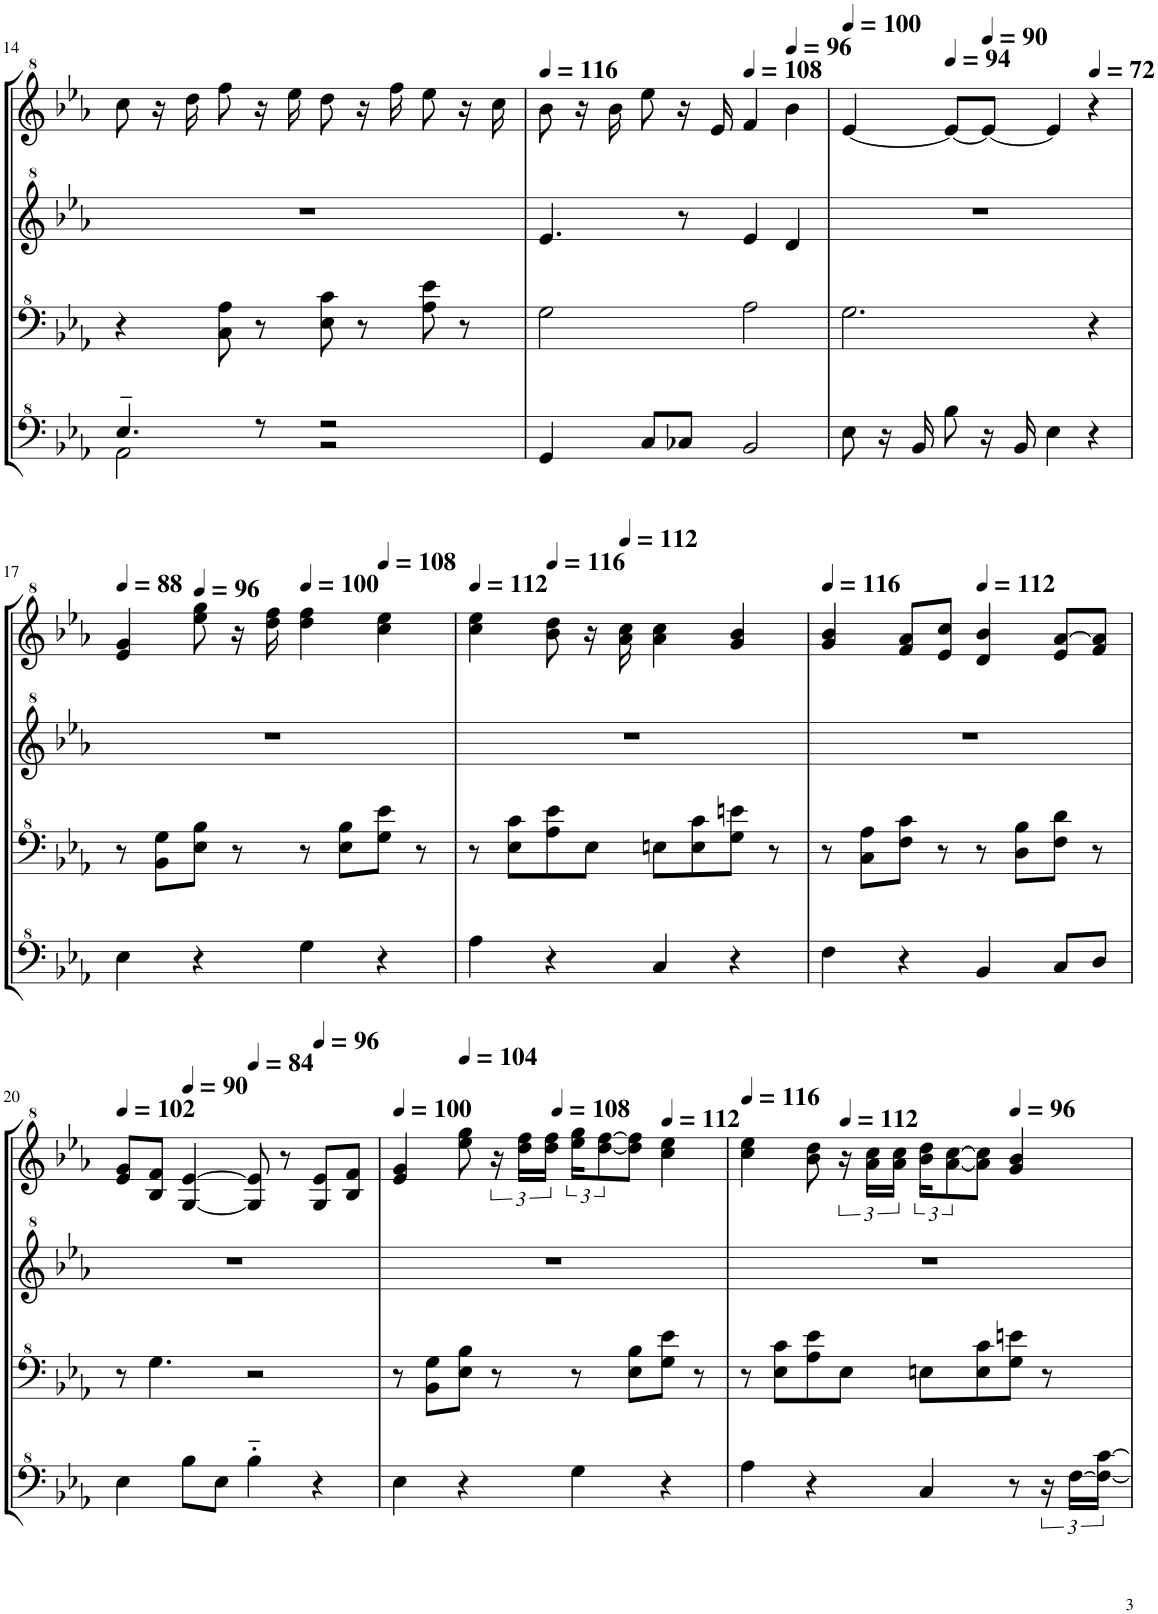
**kern	**kern	**kern	**kern
*part1	*part1	*part1	*part1
*staff4	*staff3	*staff2	*staff1
*I"Model III	*	*	*
!!LO:PB:g=z
*clefF^4	*clefF^4	*clefG^2	*clefG^2
*k[b-e-a-]	*k[b-e-a-]	*k[b-e-a-]	*k[b-e-a-]
*M4/4	*M4/4	*M4/4	*M4/4
=14	=14	=14	=14
*^	*	*	*
4.e-~/	2A-\	4r	1r	8ccc\
.	.	.	.	16r
.	.	.	.	16ddd\
.	.	8c\ 8a-\	.	8fff\
8r	.	8r	.	16r
.	.	.	.	16eee-\
2r	2r	8e-\ 8cc\	.	8ddd\
.	.	8r	.	16r
.	.	.	.	16fff\
.	.	8a-\ 8ee-\	.	8eee-\
.	.	8r	.	16r
.	.	.	.	16ccc\
*v	*v	*	*	*
=15	=15	=15	=15
*	*	*	*MM116
4G/	2g\	4.ee-/	8bb-\
.	.	.	16r
.	.	.	16bb-\
8c/L	.	.	8eee-\
8c-X/J	.	8r	16r
.	.	.	16ee-/
*	*	*	*MM108
2B-/	2a-\	4ee-/	4ff/
*	*	*	*MM96
.	.	4dd/	4bb-\
=16	=16	=16	=16
*	*	*	*MM100
8e-\	2.g\	1r	[4ee-/
16r	.	.	.
16B-/	.	.	.
*	*	*	*MM94
8b-\	.	.	8ee-/L_
*	*	*	*MM90
16r	.	.	8ee-/J_
16B-/	.	.	.
4e-\	.	.	4ee-/]
*	*	*	*MM72
4r	4r	.	4r
!!LO:LB:g=z
=17	=17	=17	=17
*	*	*	*MM88
4e-\	8r	1r	4ee-/ 4gg/
.	8B-\ 8g\L	.	.
*	*	*	*MM96
4r	8e-\ 8b-\J	.	8eee-\ 8ggg\
.	8r	.	16r
.	.	.	16ddd\ 16fff\
*	*	*	*MM100
4g\	8r	.	4ddd\ 4fff\
.	8e-\ 8b-\L	.	.
*	*	*	*MM108
4r	8g\ 8ee-\J	.	4ccc\ 4eee-\
.	8r	.	.
=18	=18	=18	=18
*	*	*	*MM112
4a-\	8r	1r	4ccc\ 4eee-\
.	8e-\ 8cc\L	.	.
*	*	*	*MM116
4r	8a-\ 8ee-\	.	8bb-\ 8ddd\
.	8e-\J	.	16r
*	*	*	*MM112
.	.	.	16aa-\ 16ccc\
4c/	8en\L	.	4aa-\ 4ccc\
.	8e\ 8cc\	.	.
4r	8g\ 8een\J	.	4gg/ 4bb-/
.	8r	.	.
=19	=19	=19	=19
*	*	*	*MM116
4f\	8r	1r	4gg/ 4bb-/
.	8c\ 8a-\L	.	.
4r	8f\ 8cc\J	.	8ff/ 8aa-/L
.	8r	.	8ee-/ 8ccc/J
*	*	*	*MM112
4B-/	8r	.	4dd/ 4bb-/
.	8d\ 8b-\L	.	.
8c/L	8f\ 8dd\J	.	8ee-/ [8aa-/L
8d/J	8r	.	8ff/ 8aa-/]J
!!LO:LB:g=z
=20	=20	=20	=20
*	*	*	*MM102
4e-\	8r	1r	8ee-/ 8gg/L
.	4.g\	.	8b-/ 8ff/J
*	*	*	*MM90
8b-\L	.	.	[4g/ [4ee-/
8e-\J	.	.	.
*	*	*	*MM84
4b-'~\	2r	.	8g/] 8ee-/]
.	.	.	8r
*	*	*	*MM96
4r	.	.	8g/ 8ee-/L
.	.	.	8b-/ 8ff/J
=21	=21	=21	=21
*	*	*	*MM100
*	*	*	*^
4e-\	8r	1r	4ee-/ 4gg/	4...ryy
.	8B-\ 8g\L	.	.	.
*	*	*	*MM104	*
4r	8e-\ 8b-\J	.	8eee-\ 8ggg\	.
.	8r	.	24r	.
.	.	.	24ddd\ 24fff\LL	.
.	.	.	24ddd\ 24fff\JJ	.
*	*	*	*MM108	*
.	.	.	.	2ryy
4g\	8r	.	24eee-\ 24ggg\KL	.
.	.	.	[12ddd\ [12fff\	.
.	8e-\ 8b-\L	.	8ddd\] 8fff\]J	.
*	*	*	*MM112	*
4r	8g\ 8ee-\J	.	4ccc\ 4eee-\	.
.	8r	.	.	.
.	.	.	.	32ryy
*	*	*	*v	*v
=22	=22	=22	=22
*	*	*	*MM116
4a-\	8r	1r	4ccc\ 4eee-\
.	8e-\ 8cc\L	.	.
4r	8a-\ 8ee-\	.	8bb-\ 8ddd\
*	*	*	*MM112
.	8e-\J	.	24r
.	.	.	24aa-\ 24ccc\LL
.	.	.	24aa-\ 24ccc\JJ
4c/	8en\L	.	24bb-\ 24ddd\KL
.	.	.	[12aa-\ [12ccc\
.	8e\ 8cc\	.	8aa-\] 8ccc\]J
*	*	*	*MM96
8r	8g\ 8een\J	.	4gg/ 4bb-/
24r	8r	.	.
[24f\LL	.	.	.
24f\_ [24cc\JJ	.	.	.
=	=	=	=
*-	*-	*-	*-
